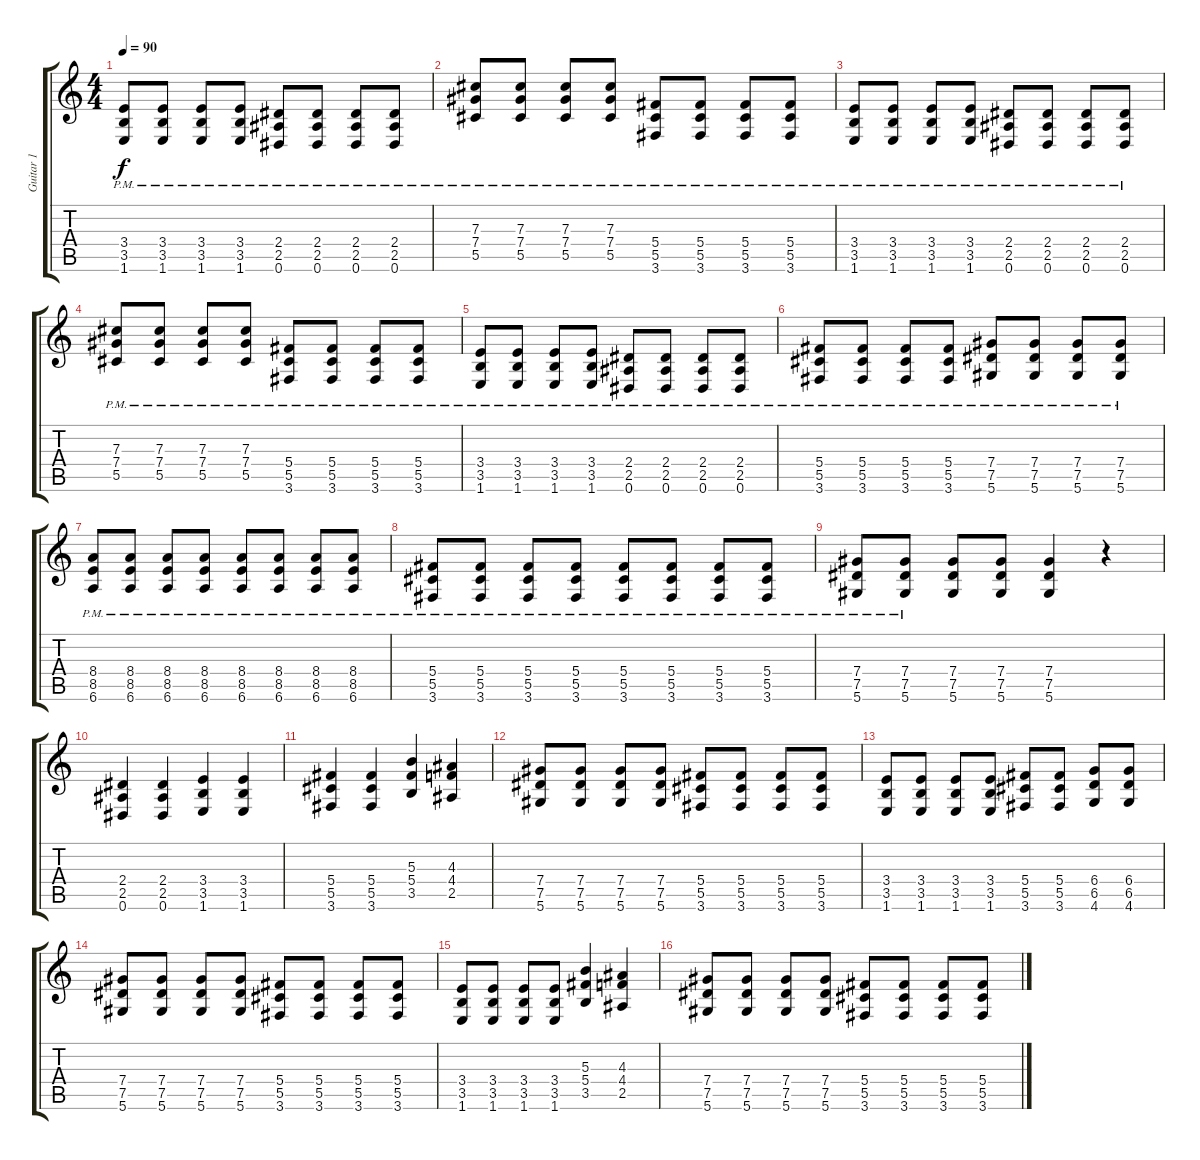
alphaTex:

\track ("Guitar 1" "Guitar 1") {instrument distortionguitar}
\staff {score tabs}
\tuning (Eb4 Bb3 Gb3 Db3 Ab2 Eb2) {hide}
\ts (4 4)
\tempo 90
\clef g2
\ks c
(3.4{pm} 3.5{pm} 1.6{pm}).8{dy f} (3.4{pm} 3.5{pm} 1.6{pm}).8 (3.4{pm} 3.5{pm} 1.6{pm}).8 (3.4{pm} 3.5{pm} 1.6{pm}).8 (2.4{pm} 2.5{pm} 0.6{pm}).8 (2.4{pm} 2.5{pm} 0.6{pm}).8 (2.4{pm} 2.5{pm} 0.6{pm}).8 (2.4{pm} 2.5{pm} 0.6{pm}).8 |
(7.3{pm} 7.4{pm} 5.5{pm}).8 (7.3{pm} 7.4{pm} 5.5{pm}).8 (7.3{pm} 7.4{pm} 5.5{pm}).8 (7.3{pm} 7.4{pm} 5.5{pm}).8 (5.4{pm} 5.5{pm} 3.6{pm}).8 (5.4{pm} 5.5{pm} 3.6{pm}).8 (5.4{pm} 5.5{pm} 3.6{pm}).8 (5.4{pm} 5.5{pm} 3.6{pm}).8 |
(3.4{pm} 3.5{pm} 1.6{pm}).8 (3.4{pm} 3.5{pm} 1.6{pm}).8 (3.4{pm} 3.5{pm} 1.6{pm}).8 (3.4{pm} 3.5{pm} 1.6{pm}).8 (2.4{pm} 2.5{pm} 0.6{pm}).8 (2.4{pm} 2.5{pm} 0.6{pm}).8 (2.4{pm} 2.5{pm} 0.6{pm}).8 (2.4{pm} 2.5{pm} 0.6{pm}).8 |
(7.3{pm} 7.4{pm} 5.5{pm}).8 (7.3{pm} 7.4{pm} 5.5{pm}).8 (7.3{pm} 7.4{pm} 5.5{pm}).8 (7.3{pm} 7.4{pm} 5.5{pm}).8 (5.4{pm} 5.5{pm} 3.6{pm}).8 (5.4{pm} 5.5{pm} 3.6{pm}).8 (5.4{pm} 5.5{pm} 3.6{pm}).8 (5.4{pm} 5.5{pm} 3.6{pm}).8 |
(3.4{pm} 3.5{pm} 1.6{pm}).8 (3.4{pm} 3.5{pm} 1.6{pm}).8 (3.4{pm} 3.5{pm} 1.6{pm}).8 (3.4{pm} 3.5{pm} 1.6{pm}).8 (2.4{pm} 2.5{pm} 0.6{pm}).8 (2.4{pm} 2.5{pm} 0.6{pm}).8 (2.4{pm} 2.5{pm} 0.6{pm}).8 (2.4{pm} 2.5{pm} 0.6{pm}).8 |
(5.4{pm} 5.5{pm} 3.6{pm}).8 (5.4{pm} 5.5{pm} 3.6{pm}).8 (5.4{pm} 5.5{pm} 3.6{pm}).8 (5.4{pm} 5.5{pm} 3.6{pm}).8 (7.4{pm} 7.5{pm} 5.6{pm}).8 (7.4{pm} 7.5{pm} 5.6{pm}).8 (7.4{pm} 7.5{pm} 5.6{pm}).8 (7.4{pm} 7.5{pm} 5.6{pm}).8 |
(8.4{pm} 8.5{pm} 6.6{pm}).8 (8.4{pm} 8.5{pm} 6.6{pm}).8 (8.4{pm} 8.5{pm} 6.6{pm}).8 (8.4{pm} 8.5{pm} 6.6{pm}).8 (8.4{pm} 8.5{pm} 6.6{pm}).8 (8.4{pm} 8.5{pm} 6.6{pm}).8 (8.4{pm} 8.5{pm} 6.6{pm}).8 (8.4{pm} 8.5{pm} 6.6{pm}).8 |
(5.4{pm} 5.5{pm} 3.6{pm}).8 (5.4{pm} 5.5{pm} 3.6{pm}).8 (5.4{pm} 5.5{pm} 3.6{pm}).8 (5.4{pm} 5.5{pm} 3.6{pm}).8 (5.4{pm} 5.5{pm} 3.6{pm}).8 (5.4{pm} 5.5{pm} 3.6{pm}).8 (5.4{pm} 5.5{pm} 3.6{pm}).8 (5.4{pm} 5.5{pm} 3.6{pm}).8 |
(7.4{pm} 7.5{pm} 5.6{pm}).8 (7.4{pm} 7.5{pm} 5.6{pm}).8 (7.4 7.5 5.6).8 (7.4 7.5 5.6).8 (7.4 7.5 5.6).4 r.4 |
(2.4 2.5 0.6).4 (2.4 2.5 0.6).4 (3.4 3.5 1.6).4 (3.4 3.5 1.6).4 |
(5.4 5.5 3.6).4 (5.4 5.5 3.6).4 (5.3 5.4 3.5).4 (4.3 4.4 2.5).4 |
(7.4 7.5 5.6).8 (7.4 7.5 5.6).8 (7.4 7.5 5.6).8 (7.4 7.5 5.6).8 (5.4 5.5 3.6).8 (5.4 5.5 3.6).8 (5.4 5.5 3.6).8 (5.4 5.5 3.6).8 |
(3.4 3.5 1.6).8 (3.4 3.5 1.6).8 (3.4 3.5 1.6).8 (3.4 3.5 1.6).8 (5.4 5.5 3.6).8 (5.4 5.5 3.6).8 (6.4 6.5 4.6).8 (6.4 6.5 4.6).8 |
(7.4 7.5 5.6).8 (7.4 7.5 5.6).8 (7.4 7.5 5.6).8 (7.4 7.5 5.6).8 (5.4 5.5 3.6).8 (5.4 5.5 3.6).8 (5.4 5.5 3.6).8 (5.4 5.5 3.6).8 |
(3.4 3.5 1.6).8 (3.4 3.5 1.6).8 (3.4 3.5 1.6).8 (3.4 3.5 1.6).8 (5.3 5.4 3.5).4 (4.3 4.4 2.5).4 |
(7.4 7.5 5.6).8 (7.4 7.5 5.6).8 (7.4 7.5 5.6).8 (7.4 7.5 5.6).8 (5.4 5.5 3.6).8 (5.4 5.5 3.6).8 (5.4 5.5 3.6).8 (5.4 5.5 3.6).8
